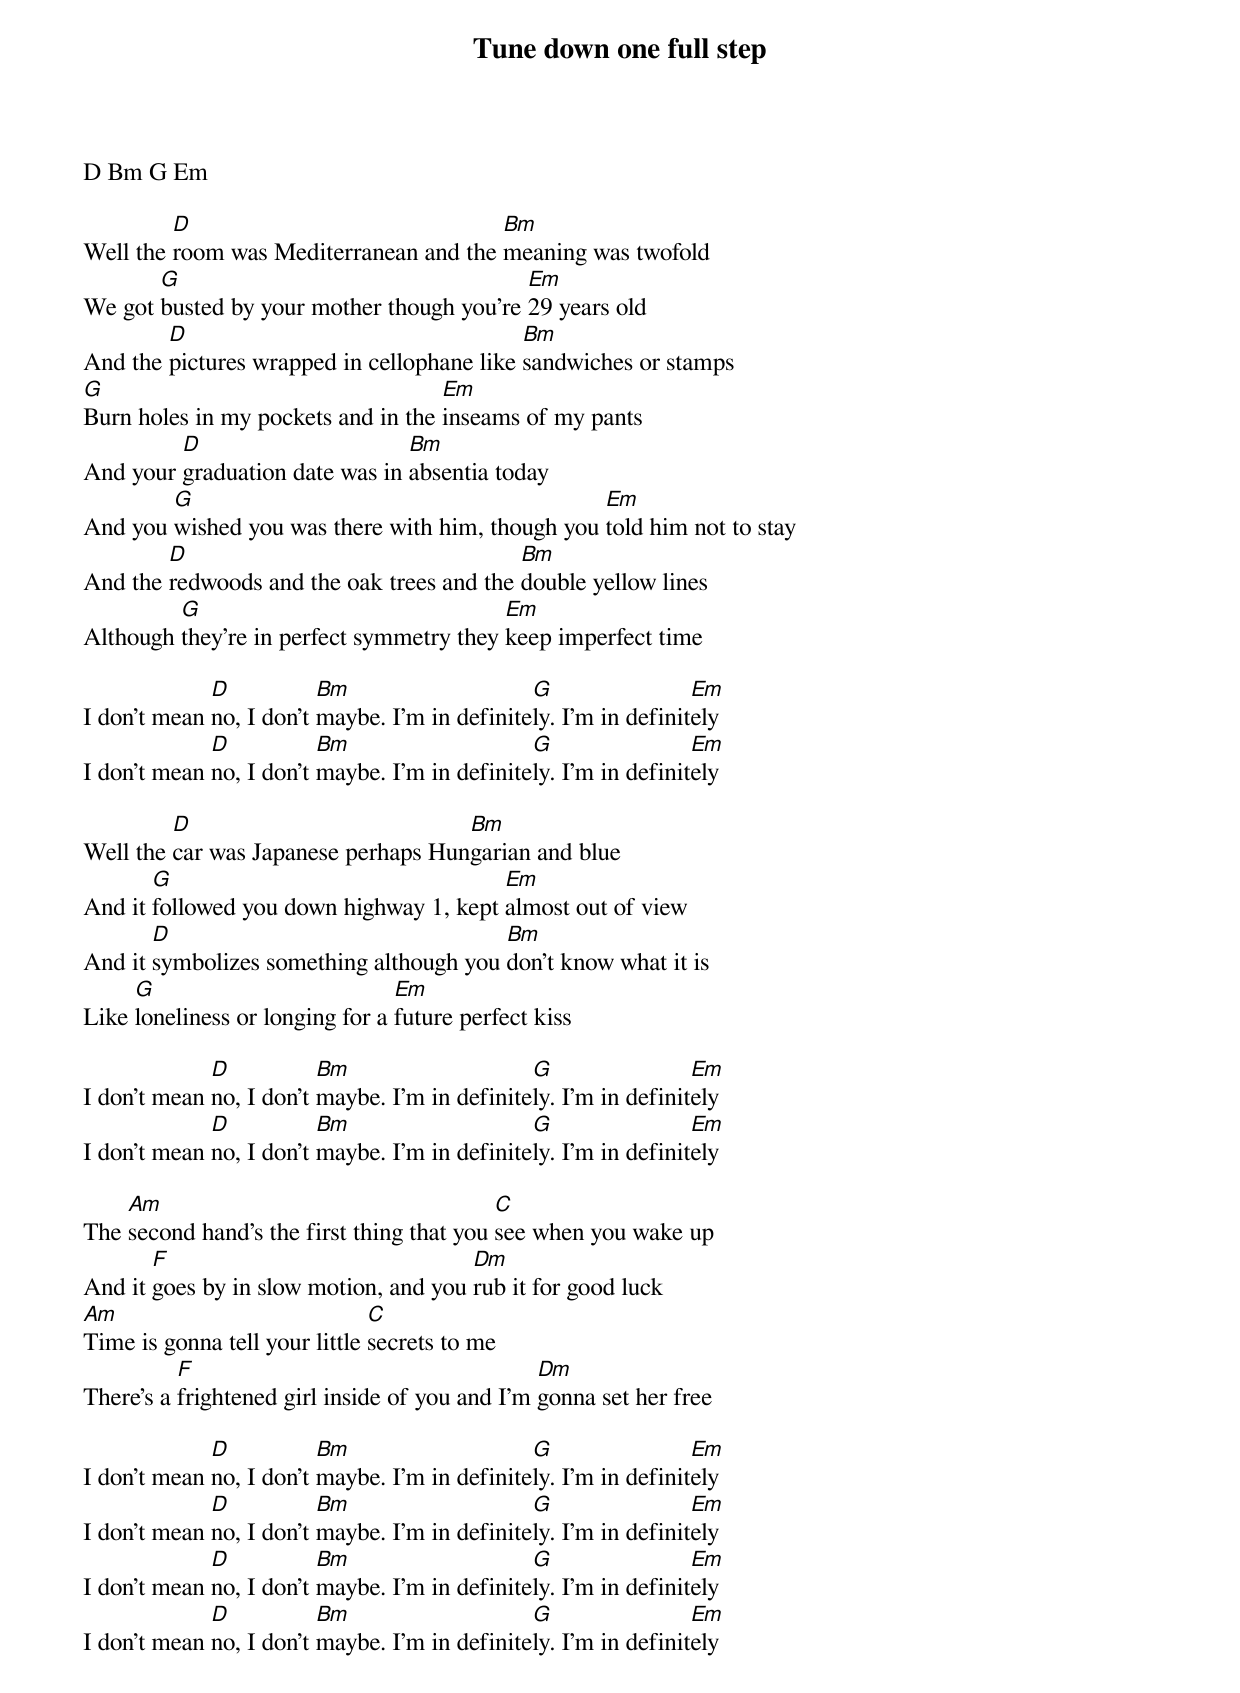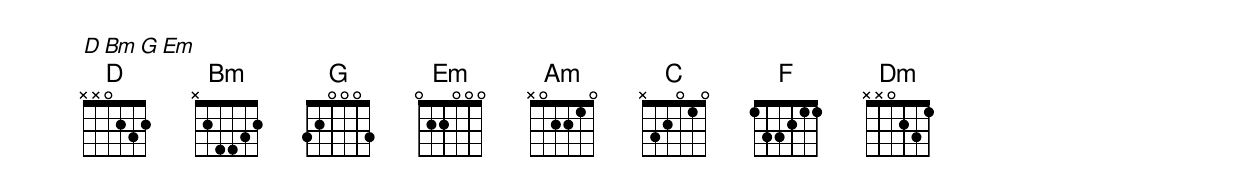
Tune down one full step

D Bm G Em

         D                              Bm
Well the room was Mediterranean and the meaning was twofold
       G                                   Em
We got busted by your mother though you're 29 years old
        D                                   Bm
And the pictures wrapped in cellophane like sandwiches or stamps
G                                   Em
Burn holes in my pockets and in the inseams of my pants
         D                      Bm
And your graduation date was in absentia today
        G                                         Em
And you wished you was there with him, though you told him not to stay
        D                                  Bm
And the redwoods and the oak trees and the double yellow lines
         G                                Em
Although they're in perfect symmetry they keep imperfect time

             D           Bm                    G                 Em
I don't mean no, I don't maybe. I'm in definitely. I'm in definitely
             D           Bm                    G                 Em
I don't mean no, I don't maybe. I'm in definitely. I'm in definitely

         D                           Bm
Well the car was Japanese perhaps Hungarian and blue
       G                                 Em
And it followed you down highway 1, kept almost out of view
       D                                 Bm
And it symbolizes something although you don't know what it is
     G                           Em
Like loneliness or longing for a future perfect kiss

             D           Bm                    G                 Em
I don't mean no, I don't maybe. I'm in definitely. I'm in definitely
             D           Bm                    G                 Em
I don't mean no, I don't maybe. I'm in definitely. I'm in definitely

    Am                                     C
The second hand's the first thing that you see when you wake up
       F                               Dm
And it goes by in slow motion, and you rub it for good luck
Am                             C
Time is gonna tell your little secrets to me
          F                                     Dm
There's a frightened girl inside of you and I'm gonna set her free

             D           Bm                    G                 Em
I don't mean no, I don't maybe. I'm in definitely. I'm in definitely
             D           Bm                    G                 Em
I don't mean no, I don't maybe. I'm in definitely. I'm in definitely
             D           Bm                    G                 Em
I don't mean no, I don't maybe. I'm in definitely. I'm in definitely
             D           Bm                    G                 Em
I don't mean no, I don't maybe. I'm in definitely. I'm in definitely

D  Bm  G  Em
